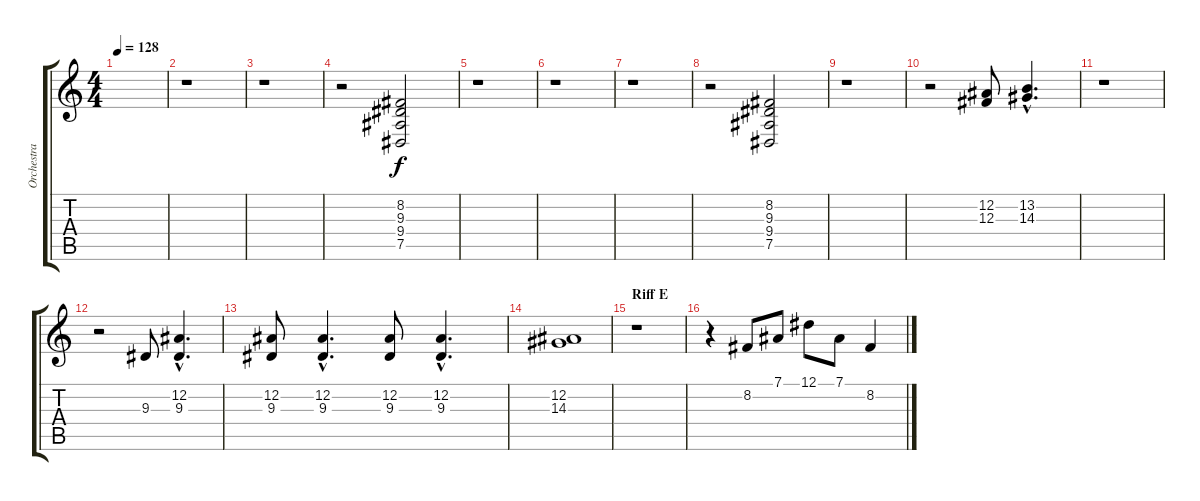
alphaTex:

\track ("Orchestra 2 (Strings)" "Orchestra ") {instrument stringensemble1}
\staff {score tabs}
\tuning (Eb4 Bb3 Gb3 Db3 Ab2 Eb2) {hide}
\ts (4 4)
\tempo 128
\clef g2
\ks c
|
r.1 |
r.1 |
r.2 (8.2 9.3 9.4 7.5).2 |
r.1 |
r.1 |
r.1 |
r.2 (8.2 9.3 9.4 7.5).2 |
r.1 |
r.2 (12.2 12.3).8 (13.2{hac} 14.3{hac}).4{d} |
r.1 |
r.2 9.3.8 (12.2{hac} 9.3{hac}).4{d} |
(12.2 9.3).8 (12.2{hac} 9.3{hac}).4{d} (12.2 9.3).8 (12.2{hac} 9.3{hac}).4{d} |
(12.2 14.3).1 |
\section ("" "Riff E")
r.1 |
r.4 8.2.8 7.1.8 12.1.8 7.1.8 8.2.4
